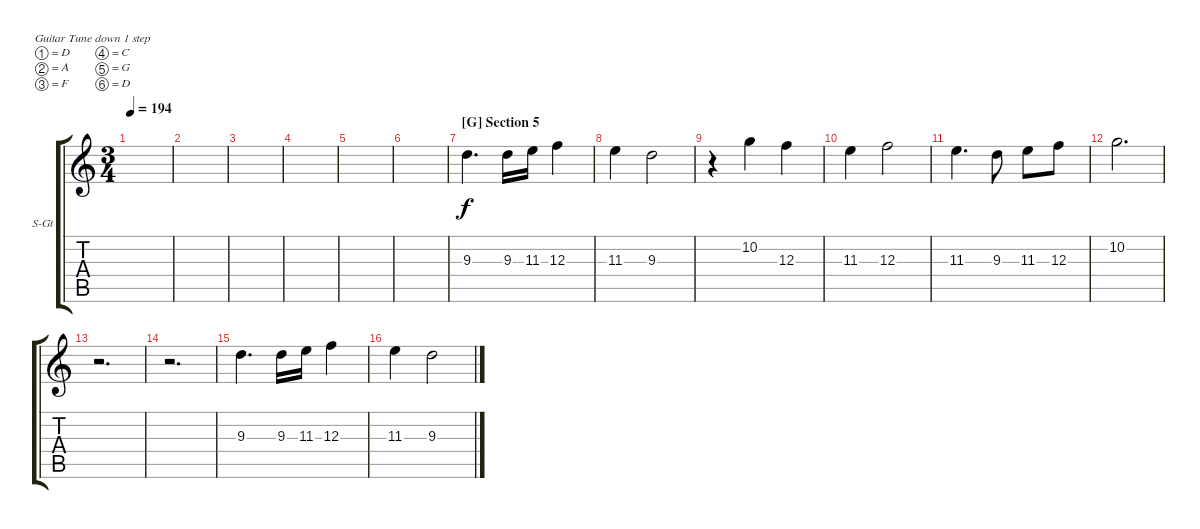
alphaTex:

\defaultSystemsLayout 4
\bracketExtendMode groupsimilarinstruments
\firstSystemTrackNameOrientation horizontal
\otherSystemsTrackNameOrientation horizontal
\track ("Guitar 2" "S-Gt") {instrument acousticguitarsteel}
\staff {score tabs}
\tuning (D4 A3 F3 C3 G2 D2)
\ts (3 4)
\tempo 194
\clef g2
\ks c
|
|
|
|
|
|
\section ("G" "Section 5")
9.3.4{d} 9.3.16 11.3.16 12.3.4 |
11.3.4 9.3.2 |
r.4 10.2.4 12.3.4 |
11.3.4 12.3.2 |
11.3.4{d} 9.3.8 11.3.8 12.3.8 |
10.2.2{d} |
r.2{d} |
r.2{d} |
9.3.4{d} 9.3.16 11.3.16 12.3.4 |
11.3.4 9.3.2
